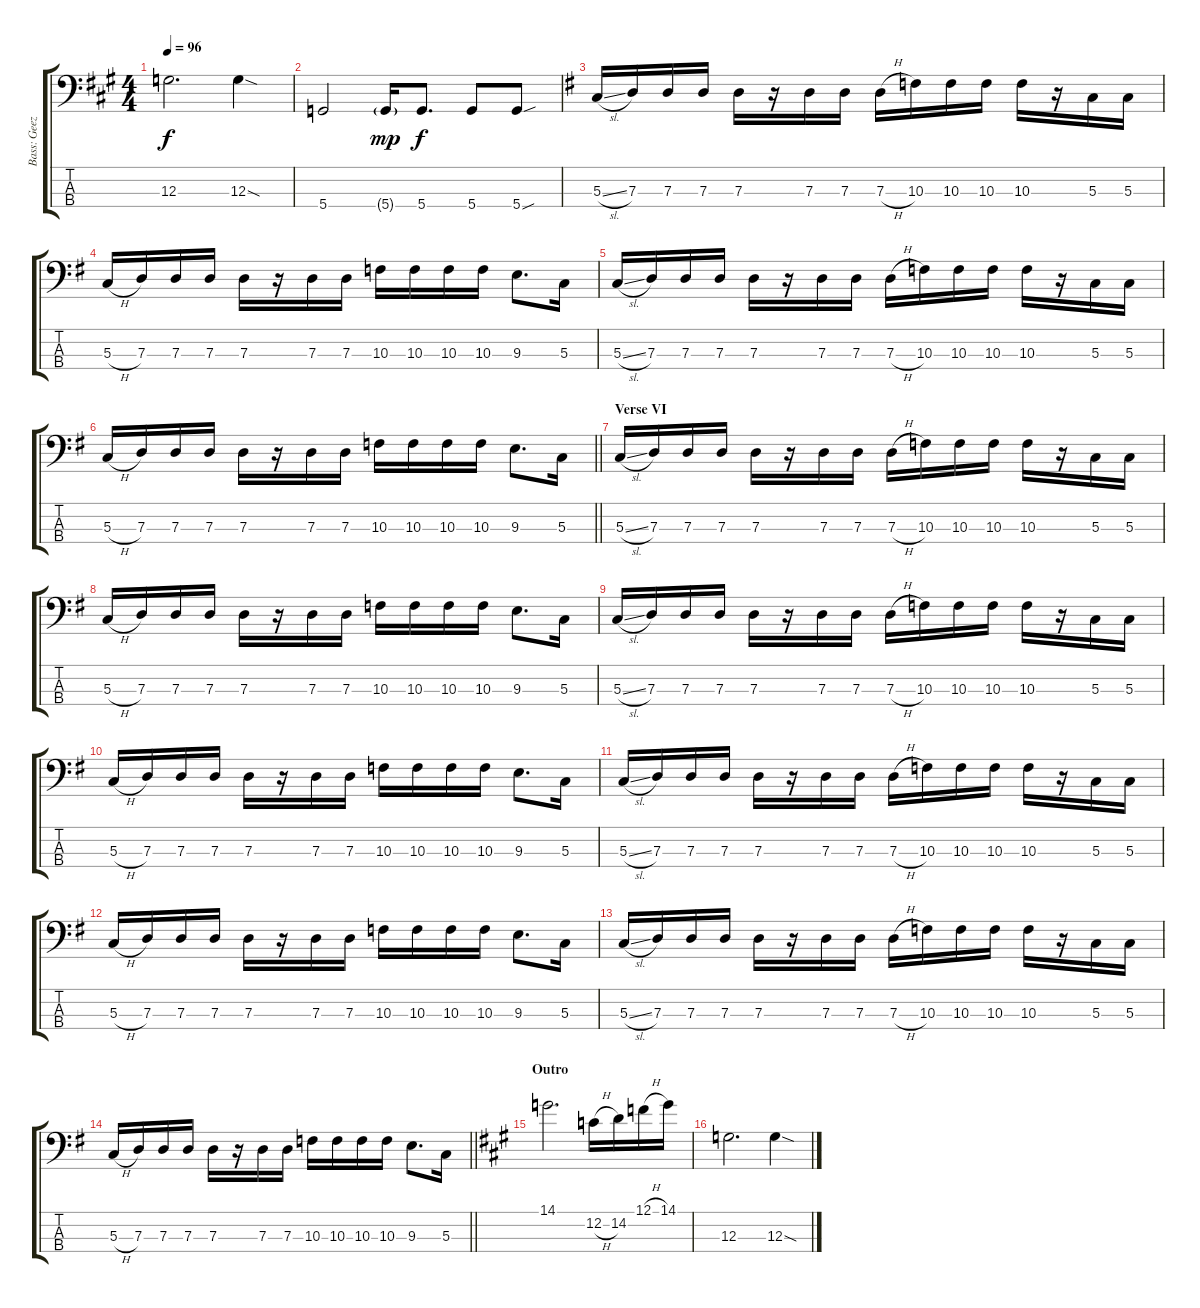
\track ("Bass: Geezer" "Bass: Geez") {instrument electricbassfinger}
\staff {score tabs}
\tuning (F2 C2 G1 D1) {hide}
\ts (4 4)
\tempo 96
\clef f4
\ks a
12.3.2{d dy f} 12.3{sod}.4 |
5.4.2 5.4{g}.16{dy mp} 5.4.8{d dy f} 5.4.8 5.4{sou}.8 |
\ks g
5.3{sl}.16 7.3.16 7.3.16 7.3.16 7.3.16 r.16 7.3.16 7.3.16 7.3{h}.16 10.3.16 10.3.16 10.3.16 10.3.16 r.16 5.3.16 5.3.16 |
5.3{h}.16 7.3.16 7.3.16 7.3.16 7.3.16 r.16 7.3.16 7.3.16 10.3.16 10.3.16 10.3.16 10.3.16 9.3.8{d} 5.3.16 |
5.3{sl}.16 7.3.16 7.3.16 7.3.16 7.3.16 r.16 7.3.16 7.3.16 7.3{h}.16 10.3.16 10.3.16 10.3.16 10.3.16 r.16 5.3.16 5.3.16 |
\barLineRight lightlight
5.3{h}.16 7.3.16 7.3.16 7.3.16 7.3.16 r.16 7.3.16 7.3.16 10.3.16 10.3.16 10.3.16 10.3.16 9.3.8{d} 5.3.16 |
\section ("" "Verse VI")
5.3{sl}.16 7.3.16 7.3.16 7.3.16 7.3.16 r.16 7.3.16 7.3.16 7.3{h}.16 10.3.16 10.3.16 10.3.16 10.3.16 r.16 5.3.16 5.3.16 |
5.3{h}.16 7.3.16 7.3.16 7.3.16 7.3.16 r.16 7.3.16 7.3.16 10.3.16 10.3.16 10.3.16 10.3.16 9.3.8{d} 5.3.16 |
5.3{sl}.16 7.3.16 7.3.16 7.3.16 7.3.16 r.16 7.3.16 7.3.16 7.3{h}.16 10.3.16 10.3.16 10.3.16 10.3.16 r.16 5.3.16 5.3.16 |
5.3{h}.16 7.3.16 7.3.16 7.3.16 7.3.16 r.16 7.3.16 7.3.16 10.3.16 10.3.16 10.3.16 10.3.16 9.3.8{d} 5.3.16 |
5.3{sl}.16 7.3.16 7.3.16 7.3.16 7.3.16 r.16 7.3.16 7.3.16 7.3{h}.16 10.3.16 10.3.16 10.3.16 10.3.16 r.16 5.3.16 5.3.16 |
5.3{h}.16 7.3.16 7.3.16 7.3.16 7.3.16 r.16 7.3.16 7.3.16 10.3.16 10.3.16 10.3.16 10.3.16 9.3.8{d} 5.3.16 |
5.3{sl}.16 7.3.16 7.3.16 7.3.16 7.3.16 r.16 7.3.16 7.3.16 7.3{h}.16 10.3.16 10.3.16 10.3.16 10.3.16 r.16 5.3.16 5.3.16 |
\barLineRight lightlight
5.3{h}.16 7.3.16 7.3.16 7.3.16 7.3.16 r.16 7.3.16 7.3.16 10.3.16 10.3.16 10.3.16 10.3.16 9.3.8{d} 5.3.16 |
\section ("" "Outro")
\ks a
14.1.2{d} 12.2{h}.16 14.2.16 12.1{h}.16 14.1.16 |
12.3.2{d} 12.3{sod}.4
